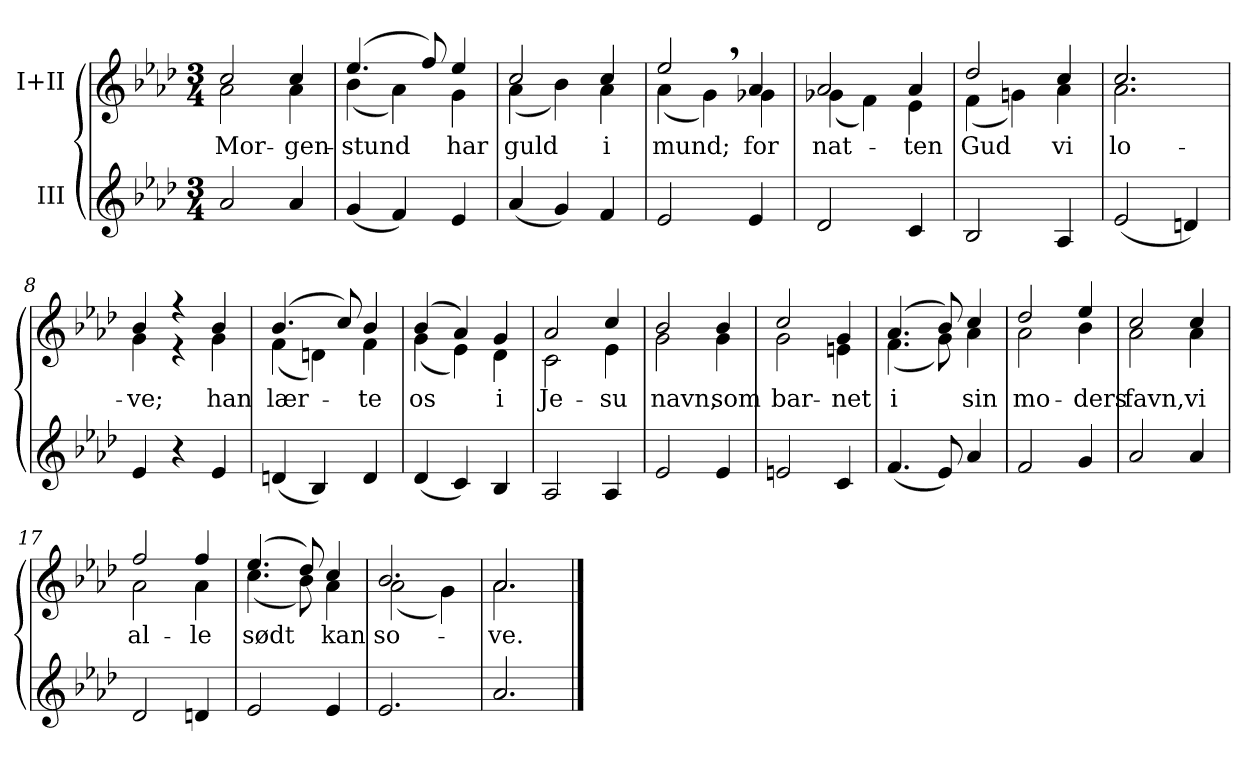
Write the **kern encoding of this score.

**kern	**kern	**text
*part2	*part1	*part1
*staff2	*staff1	*staff1
*I"III	*I"I+II	*
*clefG2	*clefG2	*
*k[b-e-a-d-]	*k[b-e-a-d-]	*
*M3/4	*M3/4	*
=1	=1	=1
!	!	!LO:LY:b
*	*^	*
2a-/	2cc/	2a-\	Mor-
!	!	!	!LO:LY:b
4a-/	4cc/	4a-\	-gen-
=2	=2	=2	=2
!	!	!	!LO:LY:b
(<4g/	(>4.ee-/	(<4b-\	-stund
4f/)	.	4a-\)	.
.	8ff/)	.	.
!	!	!	!LO:LY:b
4e-/	4ee-/	4g\	har
=3	=3	=3	=3
!	!	!	!LO:LY:b
(<4a-/	2cc/	(<4a-\	guld
4g/)	.	4b-\)	.
!	!	!	!LO:LY:b
4f/	4cc/	4a-\	i
=4	=4	=4	=4
!	!	!	!LO:LY:b
2e-/	2ee-,/	(<4a-\	mund;
.	.	4g\)	.
!	!	!	!LO:LY:b
4e-/	4a-/	4g-X\	for
=5	=5	=5	=5
!	!	!	!LO:LY:b
2d-/	2a-/	(<4g-X\	nat-
.	.	4f\)	.
!	!	!	!LO:LY:b
4c/	4a-/	4e-\	-ten
=6	=6	=6	=6
!	!	!	!LO:LY:b
2B-/	2dd-/	(<4f\	Gud
.	.	4gni\)	.
!	!	!	!LO:LY:b
4A-/	4cc/	4a-\	vi
=7	=7	=7	=7
!	!	!	!LO:LY:b
(<2e-/	2.cc/	2.a-\	lo-
4dn/)	.	.	.
!!LO:LB:g=z	!!
=8	=8	=8	=8
!	!	!	!LO:LY:b
4e-/	4b-/	4g\	-ve;
4r	4r	4r	.
!	!	!	!LO:LY:b
4e-/	4b-/	4g\	han
=9	=9	=9	=9
!	!	!	!LO:LY:b
(<4dn/	(>4.b-/	(<4f\	lær-
4B-/)	.	4dn\)	.
.	8cc/)	.	.
!	!	!	!LO:LY:b
4d/	4b-/	4f\	-te
=10	=10	=10	=10
!	!	!	!LO:LY:b
(<4d-i/	(>4b-/	(<4g\	os
4c/)	4a-/)	4e-\)	.
!	!	!	!LO:LY:b
4B-/	4g/	4d-i\	i
=11	=11	=11	=11
!	!	!	!LO:LY:b
2A-/	2a-/	2c\	Je-
!	!	!	!LO:LY:b
4A-/	4cc/	4e-\	-su
=12	=12	=12	=12
!	!	!	!LO:LY:b
2e-/	2b-/	2g\	navn,
!	!	!	!LO:LY:b
4e-/	4b-/	4g\	som
=13	=13	=13	=13
!	!	!	!LO:LY:b
2en/	2cc/	2g\	bar-
!	!	!	!LO:LY:b
4c/	4g/	4en\	-net
=14	=14	=14	=14
!	!	!	!LO:LY:b
(<4.f/	(>4.a-/	(<4.f\	i
8e-/)	8b-/)	8g\)	.
!	!	!	!LO:LY:b
4a-/	4cc/	4a-\	sin
=15	=15	=15	=15
!	!	!	!LO:LY:b
2f/	2dd-/	2a-\	mo-
!	!	!	!LO:LY:b
4g/	4ee-/	4b-\	-ders
!!LO:LB:g=z	!!
=16	=16	=16	=16
!	!	!	!LO:LY:b
2a-/	2cc/	2a-\	favn,
!	!	!	!LO:LY:b
4a-/	4cc/	4a-\	vi
=17	=17	=17	=17
!	!	!	!LO:LY:b
2d-/	2ff/	2a-\	al-
!	!	!	!LO:LY:b
4dn/	4ff/	4a-\	-le
=18	=18	=18	=18
!	!	!	!LO:LY:b
2e-/	(>4.ee-/	(<4.cc\	sødt
.	8dd-/)	8b-\)	.
!	!	!	!LO:LY:b
4e-/	4cc/	4a-\	kan
=19	=19	=19	=19
!	!	!	!LO:LY:b
2.e-/	2.b-/	(<2a-\	so-
.	.	4g\)	.
=20	=20	=20	=20
!	!	!	!LO:LY:b
2.a-/	2.a-/	2.a-\	-ve.
*	*v	*v	*
==	==	==
*-	*-	*-
